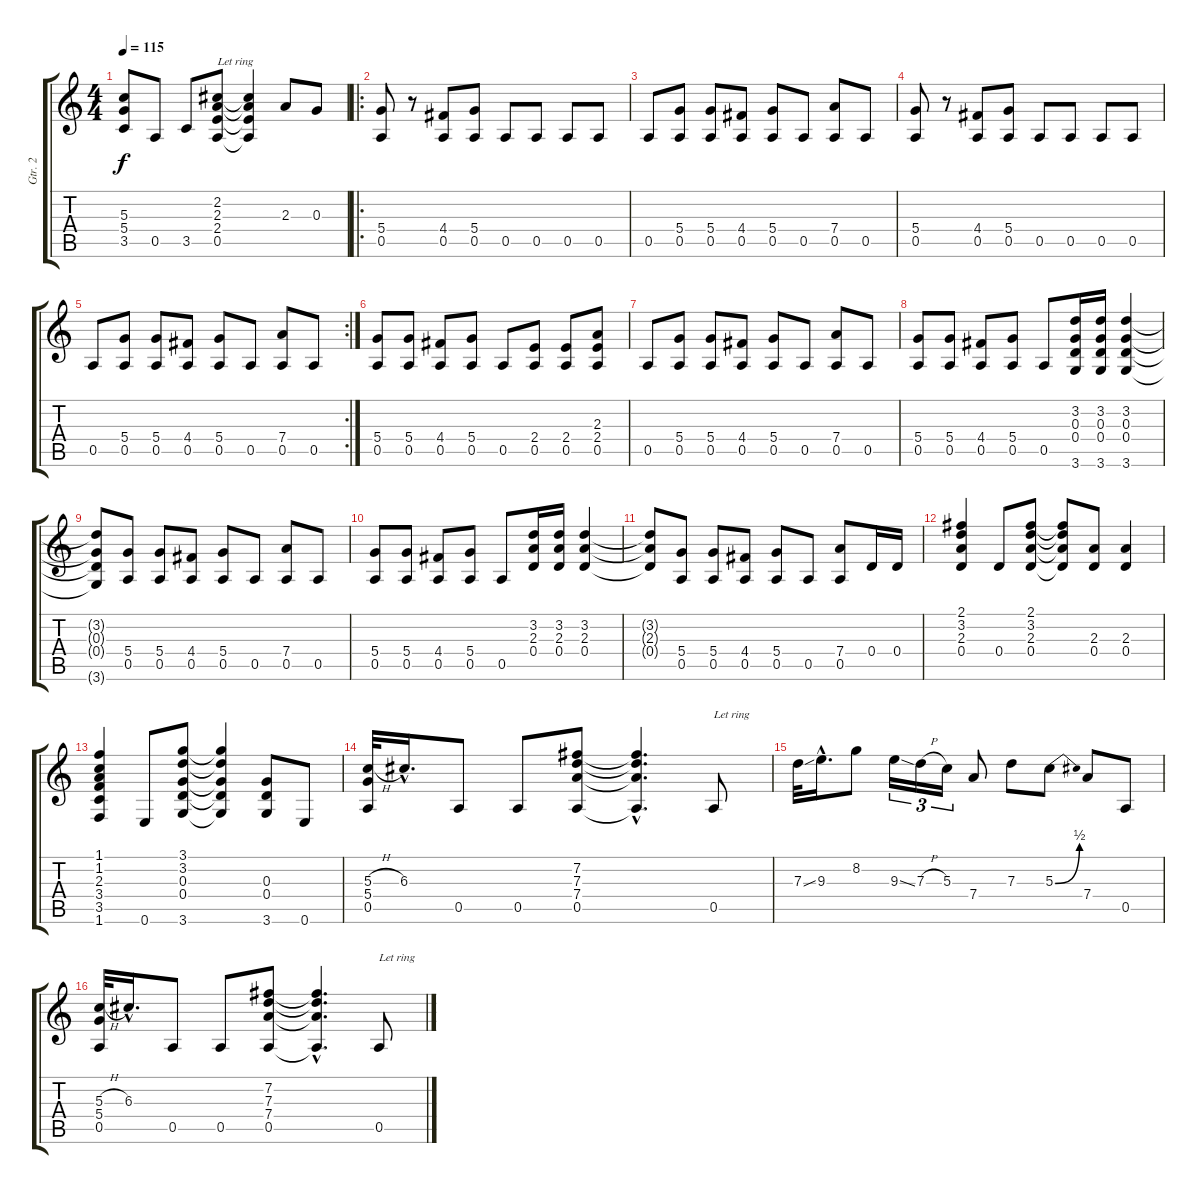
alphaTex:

\track ("Gtr. 2" "Gtr. 2") {instrument overdrivenguitar}
\staff {score tabs}
\tuning (E4 B3 G3 D3 A2 E2) {hide}
\ts (4 4)
\tempo 115
\clef g2
\ks c
(5.3 5.4 3.5).8{dy f} 0.5.8 3.5.8 (2.2 2.3 2.4 0.5).8{txt "Let ring"} (2.2{t} 2.3{t} 2.4{t} 0.5{t}).4 2.3.8 0.3.8 |
\ro
(5.4 0.5).8 r.8 (4.4 0.5).8 (5.4 0.5).8 0.5.8 0.5.8 0.5.8 0.5.8 |
0.5.8 (5.4 0.5).8 (5.4 0.5).8 (4.4 0.5).8 (5.4 0.5).8 0.5.8 (7.4 0.5).8 0.5.8 |
(5.4 0.5).8 r.8 (4.4 0.5).8 (5.4 0.5).8 0.5.8 0.5.8 0.5.8 0.5.8 |
\rc 2
0.5.8 (5.4 0.5).8 (5.4 0.5).8 (4.4 0.5).8 (5.4 0.5).8 0.5.8 (7.4 0.5).8 0.5.8 |
(5.4 0.5).8 (5.4 0.5).8 (4.4 0.5).8 (5.4 0.5).8 0.5.8 (2.4 0.5).8 (2.4 0.5).8 (2.3 2.4 0.5).8 |
0.5.8 (5.4 0.5).8 (5.4 0.5).8 (4.4 0.5).8 (5.4 0.5).8 0.5.8 (7.4 0.5).8 0.5.8 |
(5.4 0.5).8 (5.4 0.5).8 (4.4 0.5).8 (5.4 0.5).8 0.5.8 (3.2 0.3 0.4 3.6).16 (3.2 0.3 0.4 3.6).16 (3.2 0.3 0.4 3.6).4 |
(3.2{t} 0.3{t} 0.4{t} 3.6{t}).8 (5.4 0.5).8 (5.4 0.5).8 (4.4 0.5).8 (5.4 0.5).8 0.5.8 (7.4 0.5).8 0.5.8 |
(5.4 0.5).8 (5.4 0.5).8 (4.4 0.5).8 (5.4 0.5).8 0.5.8 (3.2 2.3 0.4).16 (3.2 2.3 0.4).16 (3.2 2.3 0.4).4 |
(3.2{t} 2.3{t} 0.4{t}).8 (5.4 0.5).8 (5.4 0.5).8 (4.4 0.5).8 (5.4 0.5).8 0.5.8 (7.4 0.5).8 0.4.16 0.4.16 |
(2.1 3.2 2.3 0.4).4 0.4.8 (2.1 3.2 2.3 0.4).8 (2.1{t} 3.2{t} 2.3{t} 0.4{t}).8 (2.3 0.4).8 (2.3 0.4).4 |
(1.1 1.2 2.3 3.4 3.5 1.6).4 0.6.8 (3.1 3.2 0.3 0.4 3.6).8 (3.1{t} 3.2{t} 0.3{t} 0.4{t} 3.6{t}).4 (0.3 0.4 3.6).8 0.6.8 |
(5.3{h} 5.4 0.5).32 6.3{hac}.16{d} 0.5.8 0.5.8 (7.2 7.3 7.4 0.5).8 (7.2{hac t} 7.3{hac t} 7.4{hac t} 0.5{hac t}).4{d} 0.5.8{txt "Let ring"} |
7.3{ss}.32 9.3{hac}.16{d} 8.2.8 9.3{ss}.16{tu (3 2)} 7.3{h}.16{tu (3 2)} 5.3.16{tu (3 2)} 7.4.8 7.3.8 5.3{be (bend 0 0 60 2)}.8 7.4.8 0.5.8 |
(5.3{h} 5.4 0.5).32 6.3{hac}.16{d} 0.5.8 0.5.8 (7.2 7.3 7.4 0.5).8 (7.2{hac t} 7.3{hac t} 7.4{hac t} 0.5{hac t}).4{d} 0.5.8{txt "Let ring"}
